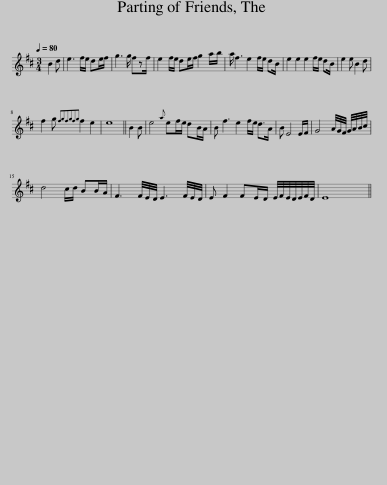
X:1
L:1/8
Q:1/4=80
M:3/4
I:linebreak $
K:D
V:1 treble
V:1
 B2 d | e3 f/e/ de/f/ | g3 g/ fzf/ | e2 f/e/ de/f/ g2 a/b/ | a/ f3 e2 f/e/ dB/ | %5
 e2 e2 e2 f/e/ dB/ | e2 e B2 d |$ f2 g{fgfgfg} f2 e2 | e8 || B2 B | %10
 e4{a} ef/e/ dB/A/ | B f3 e2 f/e/ d>A | B E4 E/F/ | G4 A/4G/4F/4 G/4A/4B/4c/4 |$ d4 c/d/ BB/A/ | %15
 F3 F/4E/4D/4 E3 F/4E/4D/4 | E F2 FE/D/ E/4F/4E/4D/4E/4F/4D/4 | E8 || %18
